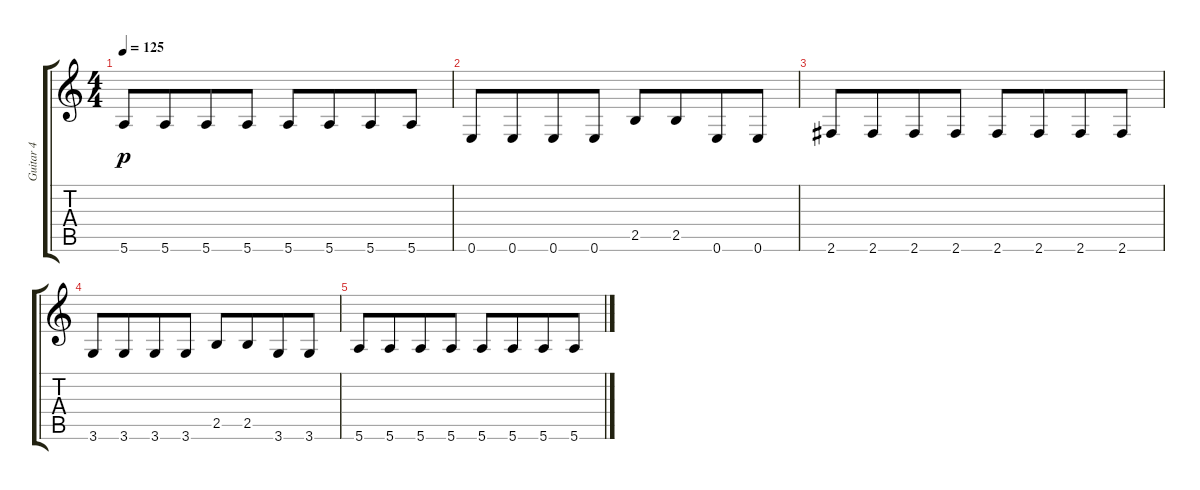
\track ("Guitar 4" "Guitar 4") {instrument overdrivenguitar}
\staff {score tabs}
\tuning (E4 B3 G3 D3 A2 E2) {hide}
\ts (4 4)
\tempo 125
\clef g2
\ks c
5.6.8{dy p} 5.6.8{beam merge} 5.6.8 5.6.8 5.6.8 5.6.8{beam merge} 5.6.8 5.6.8 |
0.6.8 0.6.8{beam merge} 0.6.8 0.6.8 2.5.8 2.5.8{beam merge} 0.6.8 0.6.8 |
2.6.8 2.6.8{beam merge} 2.6.8 2.6.8 2.6.8 2.6.8{beam merge} 2.6.8 2.6.8 |
3.6.8 3.6.8{beam merge} 3.6.8 3.6.8 2.5.8 2.5.8{beam merge} 3.6.8 3.6.8 |
5.6.8 5.6.8{beam merge} 5.6.8 5.6.8 5.6.8 5.6.8{beam merge} 5.6.8 5.6.8
